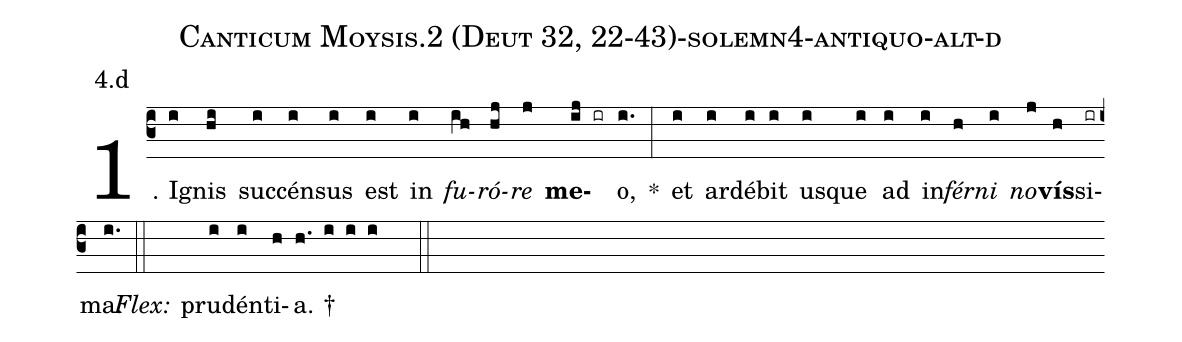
name: Canticum Moysis.2 (Deut 32, 22-43)-solemn4-antiquo-alt-d;
annotation: 4.d;
%%
(c3)1. I(i)gnis(hi) suc(i)cén(i)sus(i) est(i) in(i) <i>fu</i>(ih)<i>ró</i>(hj)<i>re</i>(j) <b>me</b>(ij ir)o,(i.) *(:) et(i) ar(i)dé(i)bit(i) us(i)que(i) ad(i) in(i)<i>fér</i>(h)<i>ni</i>(i) <i>no</i>(j)<b>vís</b>(h)si(ir)ma.(i.) (::)
<i>Flex:</i>()  pru(i)dén(i)ti(h)a. †(h. i i i  ::)
